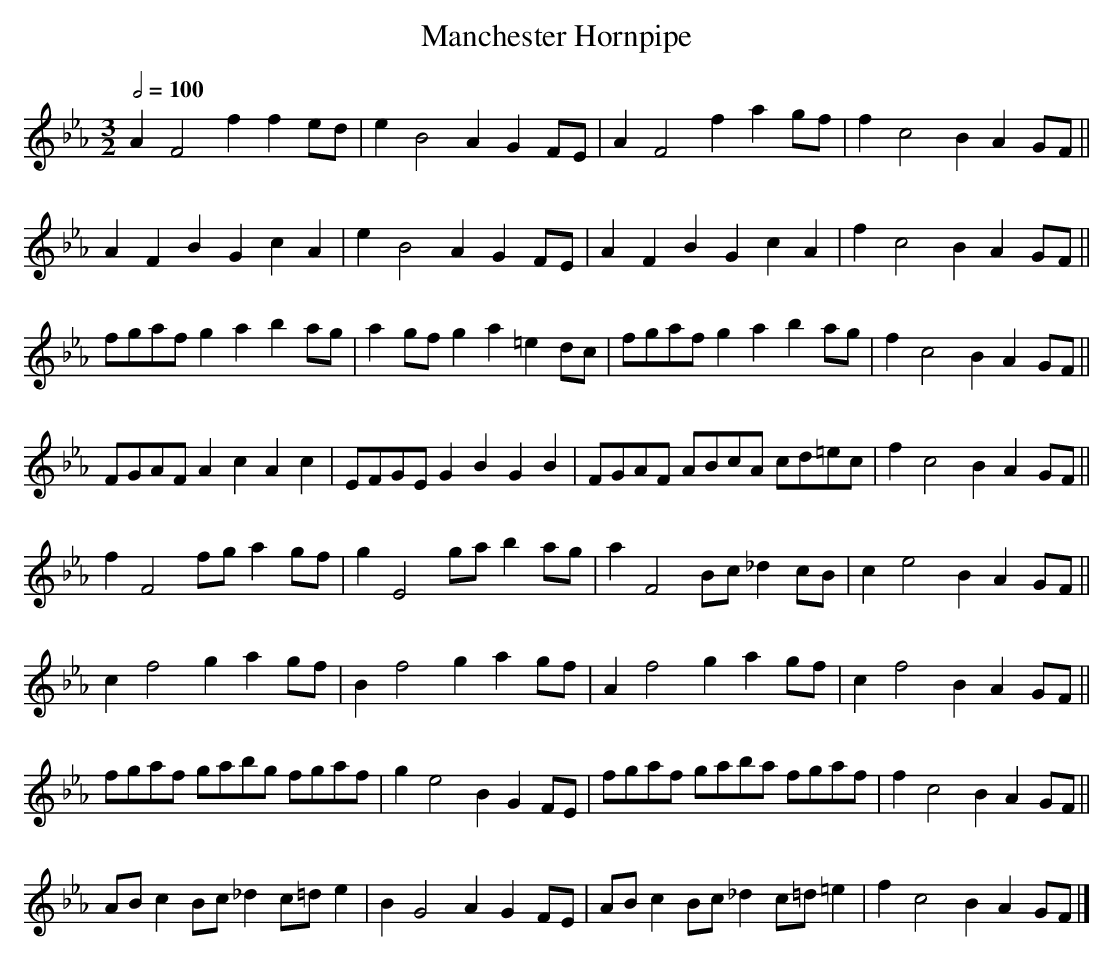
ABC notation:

X:1
T:Manchester Hornpipe
M:3/2
L:1/8
Q:1/2=100
K:FDor %Double-tonic on Eflat and F - (a bagpipe thing)
A2F4f2f2ed|e2B4A2G2FE|A2F4f2a2gf|f2c4B2A2GF||
A2F2B2G2c2A2|e2B4A2G2FE|A2F2B2G2c2A2|f2c4B2A2GF||
fgaf g2a2b2ag|a2gfg2a2=e2dc|fgafg2a2b2ag|f2c4B2A2GF||
FGAF A2c2A2c2|EFGEG2B2G2B2|FGAF ABcA cd=ec|f2c4B2A2GF||
f2F4fga2gf|g2E4gab2ag|a2F4Bc _d2cB|c2e4B2A2GF||
c2f4g2a2gf|B2f4g2a2gf|A2f4g2a2gf|c2f4B2A2GF||
fgaf gabg fgaf|g2e4B2G2FE|fgaf gaba fgaf|f2c4B2A2GF||
ABc2Bc_d2c=de2|B2G4A2G2FE|ABc2Bc_d2c=d=e2|f2c4B2A2GF|]
